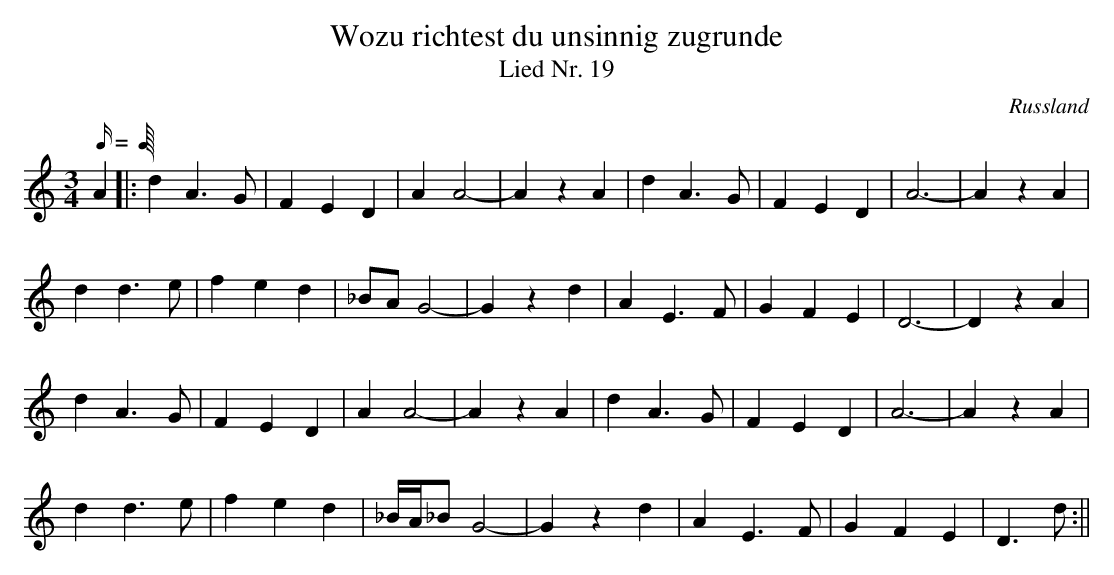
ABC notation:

X:1
T: Wozu richtest du unsinnig zugrunde
T:Lied Nr. 19
L:1/16
M:3/4
Q:C4=140
O:Russland
K:C
A4|:d4 A6 G2|F4 E4 D4|A4 A8-|A4 z4 A4|d4 A6 G2|F4 E4 D4|A12-|A4 z4 A4|
d4 d6 e2|f4 e4 d4|_B2A2G8-|G4 z4 d4|A4 E6 F2|G4 F4 E4|D12-|D4 z4 A4|
d4 A6 G2|F4 E4 D4|A4 A8-|A4 z4 A4|d4 A6 G2|F4 E4 D4|A12-|A4 z4 A4|
d4 d6 e2|f4 e4 d4|_BA_B2G8-|G4z4 d4|A4 E6 F2|G4 F4 E4|D6 d2:||
